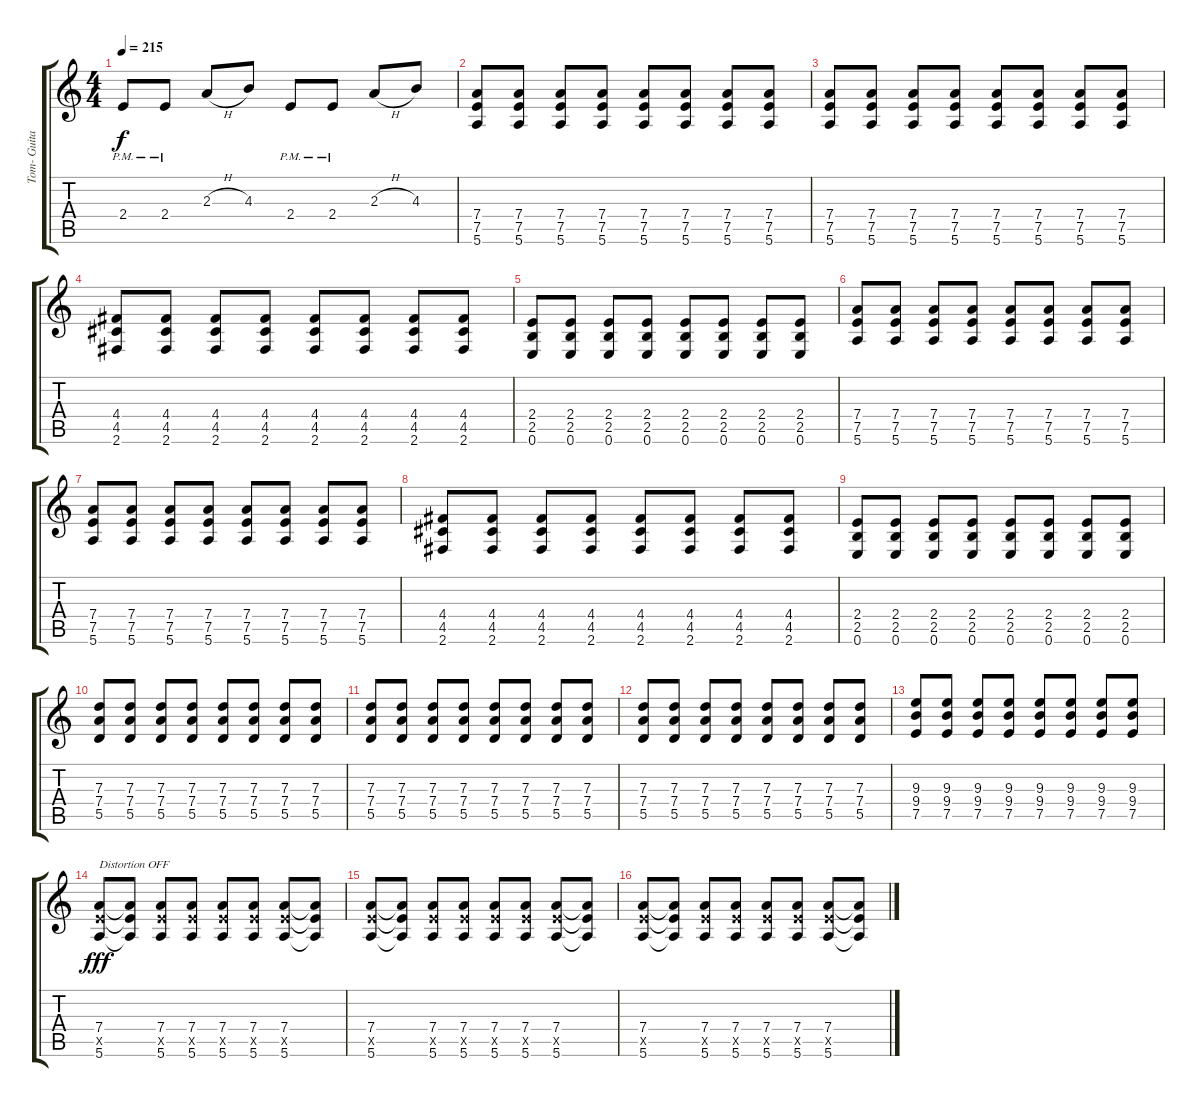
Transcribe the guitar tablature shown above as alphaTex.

\track ("Tom- Guitar 1" "Tom- Guita") {instrument distortionguitar}
\staff {score tabs}
\tuning (E4 B3 G3 D3 A2 E2) {hide}
\ts (4 4)
\tempo 215
\clef g2
\ks c
2.4{pm}.8{dy f} 2.4{pm}.8 2.3{h}.8 4.3.8 2.4{pm}.8 2.4{pm}.8 2.3{h}.8 4.3.8 |
(7.4 7.5 5.6).8 (7.4 7.5 5.6).8 (7.4 7.5 5.6).8 (7.4 7.5 5.6).8 (7.4 7.5 5.6).8 (7.4 7.5 5.6).8 (7.4 7.5 5.6).8 (7.4 7.5 5.6).8 |
(7.4 7.5 5.6).8 (7.4 7.5 5.6).8 (7.4 7.5 5.6).8 (7.4 7.5 5.6).8 (7.4 7.5 5.6).8 (7.4 7.5 5.6).8 (7.4 7.5 5.6).8 (7.4 7.5 5.6).8 |
(4.4 4.5 2.6).8 (4.4 4.5 2.6).8 (4.4 4.5 2.6).8 (4.4 4.5 2.6).8 (4.4 4.5 2.6).8 (4.4 4.5 2.6).8 (4.4 4.5 2.6).8 (4.4 4.5 2.6).8 |
(2.4 2.5 0.6).8 (2.4 2.5 0.6).8 (2.4 2.5 0.6).8 (2.4 2.5 0.6).8 (2.4 2.5 0.6).8 (2.4 2.5 0.6).8 (2.4 2.5 0.6).8 (2.4 2.5 0.6).8 |
(7.4 7.5 5.6).8 (7.4 7.5 5.6).8 (7.4 7.5 5.6).8 (7.4 7.5 5.6).8 (7.4 7.5 5.6).8 (7.4 7.5 5.6).8 (7.4 7.5 5.6).8 (7.4 7.5 5.6).8 |
(7.4 7.5 5.6).8 (7.4 7.5 5.6).8 (7.4 7.5 5.6).8 (7.4 7.5 5.6).8 (7.4 7.5 5.6).8 (7.4 7.5 5.6).8 (7.4 7.5 5.6).8 (7.4 7.5 5.6).8 |
(4.4 4.5 2.6).8 (4.4 4.5 2.6).8 (4.4 4.5 2.6).8 (4.4 4.5 2.6).8 (4.4 4.5 2.6).8 (4.4 4.5 2.6).8 (4.4 4.5 2.6).8 (4.4 4.5 2.6).8 |
(2.4 2.5 0.6).8 (2.4 2.5 0.6).8 (2.4 2.5 0.6).8 (2.4 2.5 0.6).8 (2.4 2.5 0.6).8 (2.4 2.5 0.6).8 (2.4 2.5 0.6).8 (2.4 2.5 0.6).8 |
(7.3 7.4 5.5).8 (7.3 7.4 5.5).8 (7.3 7.4 5.5).8 (7.3 7.4 5.5).8 (7.3 7.4 5.5).8 (7.3 7.4 5.5).8 (7.3 7.4 5.5).8 (7.3 7.4 5.5).8 |
(7.3 7.4 5.5).8 (7.3 7.4 5.5).8 (7.3 7.4 5.5).8 (7.3 7.4 5.5).8 (7.3 7.4 5.5).8 (7.3 7.4 5.5).8 (7.3 7.4 5.5).8 (7.3 7.4 5.5).8 |
(7.3 7.4 5.5).8 (7.3 7.4 5.5).8 (7.3 7.4 5.5).8 (7.3 7.4 5.5).8 (7.3 7.4 5.5).8 (7.3 7.4 5.5).8 (7.3 7.4 5.5).8 (7.3 7.4 5.5).8 |
(9.3 9.4 7.5).8 (9.3 9.4 7.5).8 (9.3 9.4 7.5).8 (9.3 9.4 7.5).8 (9.3 9.4 7.5).8 (9.3 9.4 7.5).8 (9.3 9.4 7.5).8 (9.3 9.4 7.5).8 |
(7.4 7.5{x} 5.6).8{txt "Distortion OFF" dy fff volume 16 instrument distortionguitar} (7.4{t} 7.5{t} 5.6{t}).8 (7.4 7.5{x} 5.6).8 (7.4 7.5{x} 5.6).8 (7.4 7.5{x} 5.6).8 (7.4 7.5{x} 5.6).8 (7.4 7.5{x} 5.6).8 (7.4{t} 7.5{t} 5.6{t}).8 |
(7.4 7.5{x} 5.6).8 (7.4{t} 7.5{t} 5.6{t}).8 (7.4 7.5{x} 5.6).8 (7.4 7.5{x} 5.6).8 (7.4 7.5{x} 5.6).8 (7.4 7.5{x} 5.6).8 (7.4 7.5{x} 5.6).8 (7.4{t} 7.5{t} 5.6{t}).8 |
(7.4 7.5{x} 5.6).8 (7.4{t} 7.5{t} 5.6{t}).8 (7.4 7.5{x} 5.6).8 (7.4 7.5{x} 5.6).8 (7.4 7.5{x} 5.6).8 (7.4 7.5{x} 5.6).8 (7.4 7.5{x} 5.6).8 (7.4{t} 7.5{t} 5.6{t}).8
